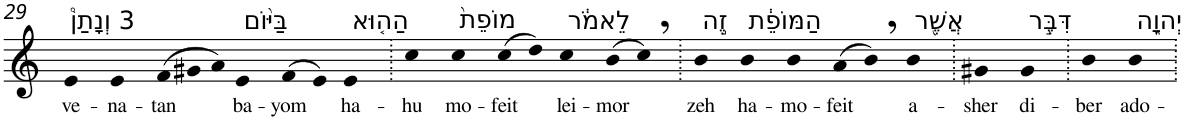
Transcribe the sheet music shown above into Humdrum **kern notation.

**kern	**text
*part1	*part1
*staff1	*staff1
*I"Piano	*
*I'Pno	*
!!LO:PB:g=z
*clefG2	*
*k[]	*
=29	=29
!LO:TX:a:t=3 וְנָתַן֩	!
!	!LO:LY:b
4e	ve-
!	!LO:LY:b
4e	-na-
*Xtuplet	*
!	!LO:LY:b
(>12f	-tan
12g#X	.
12a)	.
!LO:TX:a:t=בַּיּ֨וֹם	!
!	!LO:LY:b
4e	ba-
!	!LO:LY:b
(>8f	-yom
8e)	.
!LO:TX:a:t=הַה֤וּא	!
!	!LO:LY:b
4e	ha-
=30.	=30.
!	!LO:LY:b
4cc	-hu
!LO:TX:a:t=מוֹפֵת֙	!
!	!LO:LY:b
4cc	mo-
!	!LO:LY:b
(>8cc	-feit
8dd)	.
!LO:TX:a:t=לֵאמֹ֔ר	!
!	!LO:LY:b
4cc	lei-
!	!LO:LY:b
(>8b	-mor
8cc,)	.
=31.	=31.
!LO:TX:a:t=זֶ֣ה	!
!	!LO:LY:b
4b	zeh
!LO:TX:a:t=הַמּוֹפֵ֔ת	!
!	!LO:LY:b
4b	ha-
!	!LO:LY:b
4b	-mo-
!	!LO:LY:b
(>8a	-feit
8b,)	.
!LO:TX:a:t=אֲשֶׁ֖ר	!
!	!LO:LY:b
4b	a-
=32.	=32.
!	!LO:LY:b
4g#X	-sher
!LO:TX:a:t=דִּבֶּ֣ר	!
!	!LO:LY:b
4g#	di-
=33.	=33.
!	!LO:LY:b
4b	-ber
!LO:TX:a:t=יְהוָ֑ה	!
!	!LO:LY:b
4b	ado-
=.	=.
*-	*-
